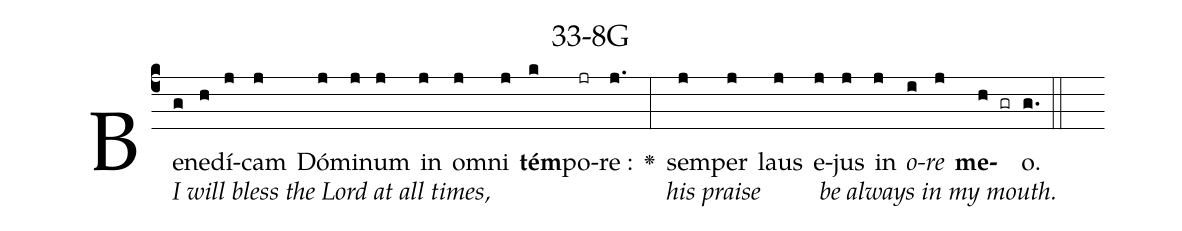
name: 33-8G;
%%
(c4)Be[I will bless the Lord at all times,](g)ne(h)dí(j)cam(j) Dó(j)mi(j)num(j) in(j) om(j)ni(j) <b>tém</b>(k)po(jr)re :(j.) <v>\greheightstar</v>(:) sem[his praise](j)per(j) laus(j) e[ be always in my mouth.](j)jus(j) in(j) <i>o</i>(i)<i>re</i>(j) <b>me</b>(h gr)o.(g.) (::)


%E(j) u(j) o(i) u(j) a(h) e.(g.) (::)
